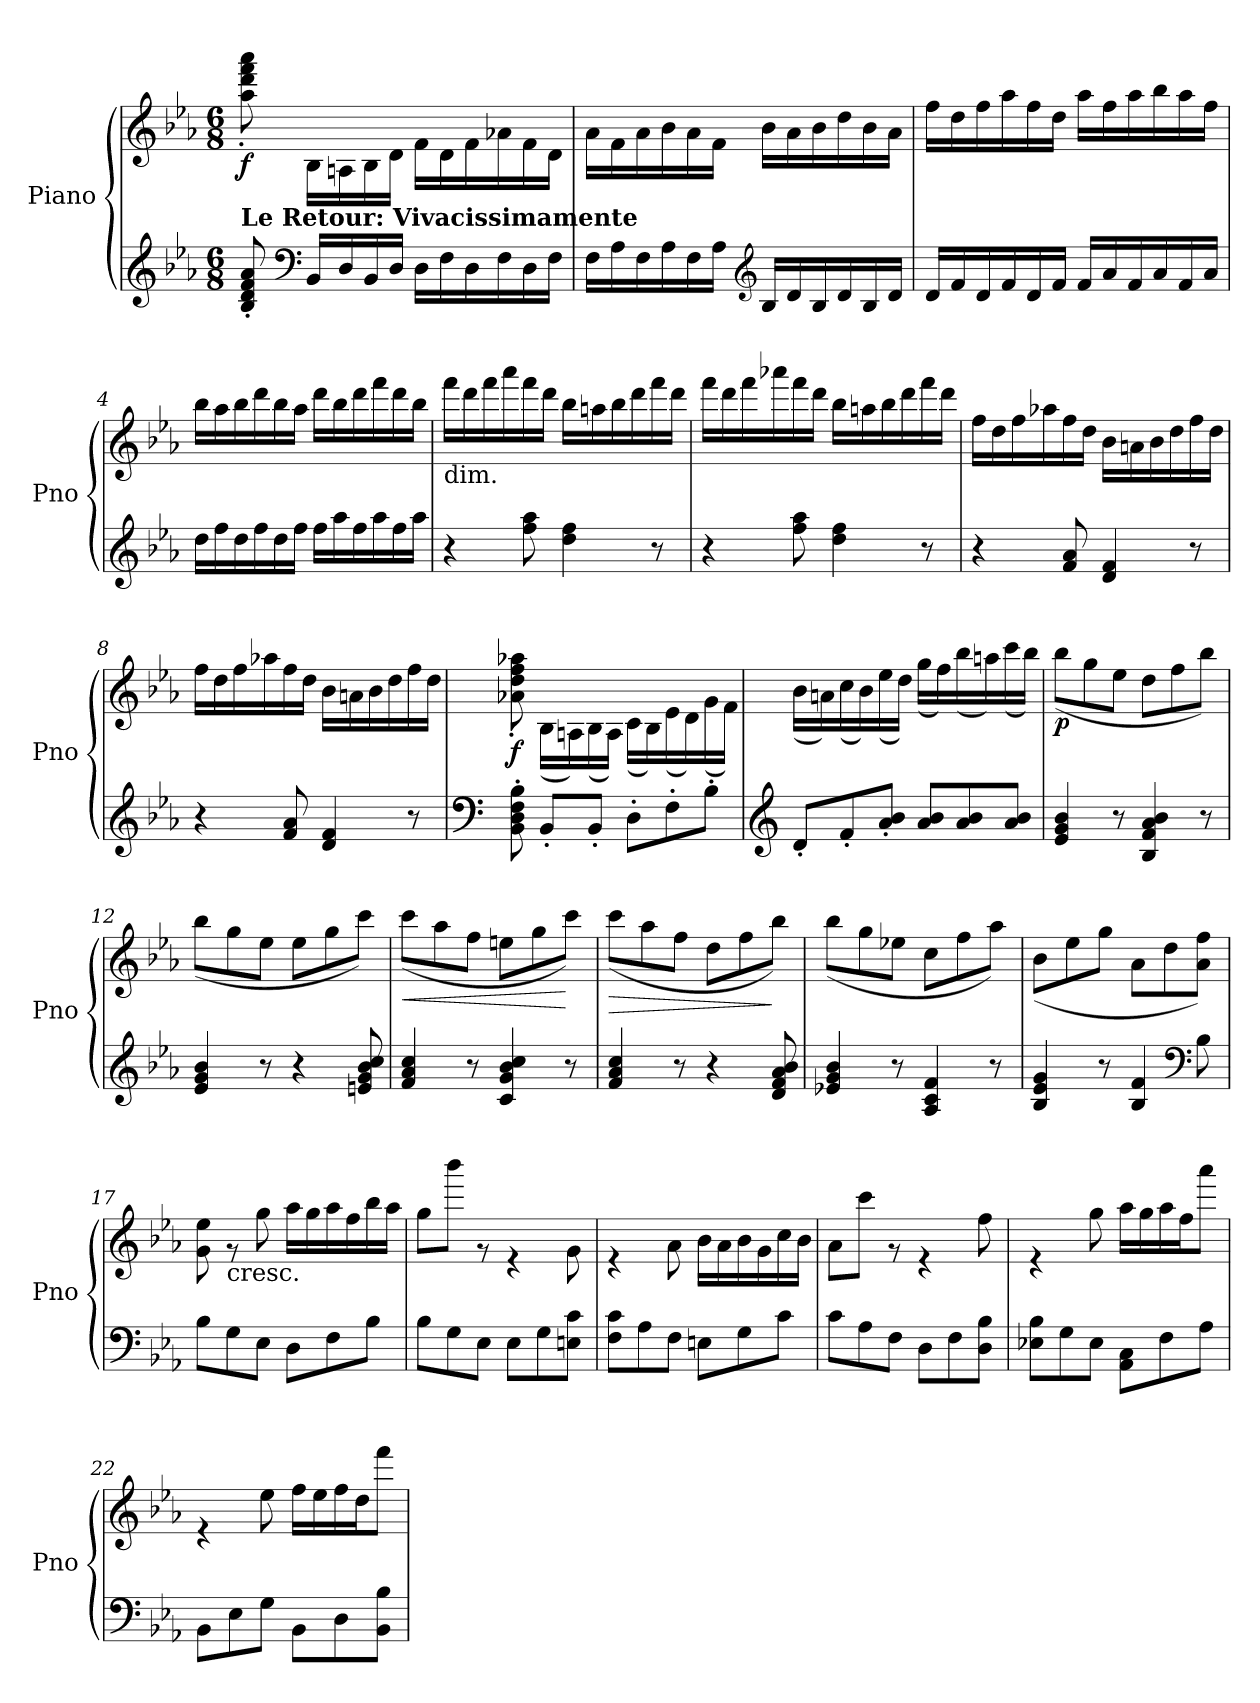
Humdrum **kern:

**kern	**kern	**dynam
*part1	*part1	*part1
*staff2	*staff1	*staff1/2
*I"Piano	*	*
*I'Pno	*	*
*clefG2	*clefG2	*
*k[b-e-a-]	*k[b-e-a-]	*
*E-:	*E-:	*
*M6/8	*M6/8	*
*MM144	*MM144	*
=1	=1	=1
*	*^	*
!	!LO:TX:b:B:t=Le Retour&colon; Vivacissimamente	!	!
!	!	!	!LO:DY:b
8B-/' 8d/' 8f/' 8a-/'	2.ryy	8aa-\' 8ddd\' 8fff\' 8aaa-\'	f
*clefF4	*	*	*
16BB-/LL	.	16B-\LL	.
16D/	.	16An\	.
16BB-/	.	16B-\	.
16D/JJ	.	16d\JJ	.
16D\LL	.	16f\LL	.
16F\	.	16d\	.
16D\	.	16f\	.
16F\	.	16a-X\	.
16D\	.	16f\	.
16F\JJ	.	16d\JJ	.
=2	=2	=2	=2
16F\LL	2.ryy	16a-\LL	.
16A-\	.	16f\	.
16F\	.	16a-\	.
16A-\	.	16b-\	.
16F\	.	16a-\	.
16A-\JJ	.	16f\JJ	.
*clefG2	*	*	*
16B-/LL	.	16b-\LL	.
16d/	.	16a-\	.
16B-/	.	16b-\	.
16d/	.	16dd\	.
16B-/	.	16b-\	.
16d/JJ	.	16a-\JJ	.
=3	=3	=3	=3
16d/LL	2.ryy	16ff\LL	.
16f/	.	16dd\	.
16d/	.	16ff\	.
16f/	.	16aa-\	.
16d/	.	16ff\	.
16f/JJ	.	16dd\JJ	.
16f/LL	.	16aa-\LL	.
16a-/	.	16ff\	.
16f/	.	16aa-\	.
16a-/	.	16bb-\	.
16f/	.	16aa-\	.
16a-/JJ	.	16ff\JJ	.
!!LO:LB:g=z	!!
=4	=4	=4	=4
16dd\LL	2.ryy	16bb-\LL	.
16ff\	.	16aa-\	.
16dd\	.	16bb-\	.
16ff\	.	16ddd\	.
16dd\	.	16bb-\	.
16ff\JJ	.	16aa-\JJ	.
16ff\LL	.	16ddd\LL	.
16aa-\	.	16bb-\	.
16ff\	.	16ddd\	.
16aa-\	.	16fff\	.
16ff\	.	16ddd\	.
16aa-\JJ	.	16bb-\JJ	.
=5	=5	=5	=5
!	!LO:TX:b:t=dim.	!	!
4r	2.ryy	16fff\LL	.
.	.	16ddd\	.
.	.	16fff\	.
.	.	16aaa-\	.
8ff\ 8aa-\	.	16fff\	.
.	.	16ddd\JJ	.
4dd\ 4ff\	.	16bb-\LL	.
.	.	16aan\	.
.	.	16bb-\	.
.	.	16ddd\	.
8r	.	16fff\	.
.	.	16ddd\JJ	.
!!LO:LB:g=z	!!
=6	=6	=6	=6
4r	2.ryy	16fff\LL	.
.	.	16ddd\	.
.	.	16fff\	.
.	.	16aaa-X\	.
8ff\ 8aa-\	.	16fff\	.
.	.	16ddd\JJ	.
4dd\ 4ff\	.	16bb-\LL	.
.	.	16aan\	.
.	.	16bb-\	.
.	.	16ddd\	.
8r	.	16fff\	.
.	.	16ddd\JJ	.
=7	=7	=7	=7
4r	2.ryy	16ff\LL	.
.	.	16dd\	.
.	.	16ff\	.
.	.	16aa-X\	.
8f/ 8a-/	.	16ff\	.
.	.	16dd\JJ	.
4d/ 4f/	.	16b-\LL	.
.	.	16an\	.
.	.	16b-\	.
.	.	16dd\	.
8r	.	16ff\	.
.	.	16dd\JJ	.
=8	=8	=8	=8
4r	2.ryy	16ff\LL	.
.	.	16dd\	.
.	.	16ff\	.
.	.	16aa-X\	.
8f/ 8a-/	.	16ff\	.
.	.	16dd\JJ	.
4d/ 4f/	.	16b-\LL	.
.	.	16an\	.
.	.	16b-\	.
.	.	16dd\	.
8r	.	16ff\	.
.	.	16dd\JJ	.
!!LO:LB:g=z	!!
=9	=9	=9	=9
*clefF4	*	*	*
!	!	!	!LO:DY:b
8BB-\' 8D\' 8F\' 8B-\'	2.ryy	8a-X\' 8dd\' 8ff\' 8aa-X\'	f
8BB-'/L	.	(<16B-\LL	.
.	.	16An\)	.
8BB-'/J	.	(<16B-\	.
.	.	16A\JJ)	.
8D'\L	.	(<16c\LL	.
.	.	16B-\)	.
8F'\	.	(<16e-\	.
.	.	16d\)	.
8B-'\J	.	(<16g\	.
.	.	16f\JJ)	.
=10	=10	=10	=10
*clefG2	*	*	*
8d'/L	2.ryy	(<16b-\LL	.
.	.	16an\)	.
8f'/	.	(<16cc\	.
.	.	16b-\)	.
8a-/' 8b-/'J	.	(<16ee-\	.
.	.	16dd\JJ)	.
8a-/ 8b-/L	.	(<16gg\LL	.
.	.	16ff\)	.
8a-/ 8b-/	.	(<16bb-\	.
.	.	16aan\)	.
8a-/ 8b-/J	.	(<16ccc\	.
.	.	16bb-\JJ)	.
=11	=11	=11	=11
!	!	!	!LO:DY:b
4e-/ 4g/ 4b-/	2.ryy	(<8bb-\L	p
.	.	8gg\	.
8r	.	8ee-\J	.
4B-/ 4f/ 4a-/ 4b-/	.	8dd\L	.
.	.	8ff\	.
8r	.	8bb-\J)	.
=12	=12	=12	=12
4e-/ 4g/ 4b-/	2.ryy	(<8bb-\L	.
.	.	8gg\	.
8r	.	8ee-\J	.
4r	.	8ee-\L	.
.	.	8gg\	.
8en/ 8g/ 8b-/ 8cc/	.	8ccc\J)	.
!!LO:LB:g=z	!!
=13	=13	=13	=13
!	!	!	!LO:HP:b
4f/ 4a-/ 4cc/	2.ryy	(<8ccc\L	<
.	.	8aa-\	.
8r	.	8ff\J	.
4c/ 4g/ 4b-/ 4cc/	.	8een\L	.
.	.	8gg\	.
8r	.	8ccc\J)	[
=14	=14	=14	=14
!	!	!	!LO:HP:b
4f/ 4a-/ 4cc/	2.ryy	(<8ccc\L	>
.	.	8aa-\	.
8r	.	8ff\J	.
4r	.	8dd\L	.
.	.	8ff\	.
8d/ 8f/ 8a-/ 8b-/	.	8bb-\J)	]
=15	=15	=15	=15
4e-X/ 4g/ 4b-/	2.ryy	(<8bb-\L	.
.	.	8gg\	.
8r	.	8ee-X\J	.
4A-/ 4c/ 4f/	.	8cc\L	.
.	.	8ff\	.
8r	.	8aa-\J)	.
=16	=16	=16	=16
4B-/ 4e-/ 4g/	2.ryy	(<8b-\L	.
.	.	8ee-\	.
8r	.	8gg\J	.
4B-/ 4f/	.	8a-\L	.
.	.	8dd\	.
*clefF4	*	*	*
8B-\	.	8a-\ 8ff\J)	.
=17	=17	=17	=17
8B-\L	2.ryy	8g\ 8ee-\	.
!	!	!LO:TX:b:t=cresc.	!
8G\	.	8r	.
8E-\J	.	8gg\	.
8D\L	.	16aa-\LL	.
.	.	16gg\	.
8F\	.	16aa-\	.
.	.	16ff\	.
8B-\J	.	16bb-\	.
.	.	16aa-\JJ	.
=18	=18	=18	=18
8B-\L	2.ryy	8gg\L	.
8G\	.	8bbb-\J	.
8E-\J	.	8r	.
8E-\L	.	4r	.
8G\	.	.	.
8En\ 8c\J	.	8g\	.
!!LO:PB:g=z	!!
=19	=19	=19	=19
8F\ 8c\L	2.ryy	4r	.
8A-\	.	.	.
8F\J	.	8a-\	.
8En\L	.	16b-\LL	.
.	.	16a-\	.
8G\	.	16b-\	.
.	.	16g\	.
8c\J	.	16cc\	.
.	.	16b-\JJ	.
=20	=20	=20	=20
8c\L	2.ryy	8a-\L	.
8A-\	.	8ccc\J	.
8F\J	.	8r	.
8D\L	.	4r	.
8F\	.	.	.
8D\ 8B-\J	.	8ff\	.
=21	=21	=21	=21
8E-X\ 8B-\L	2.ryy	4r	.
8G\	.	.	.
8E-\J	.	8gg\	.
8AA-\ 8C\L	.	16aa-\LL	.
.	.	16gg\	.
8F\	.	16aa-\	.
.	.	16ff\J	.
8A-\J	.	8aaa-\J	.
=22	=22	=22	=22
8BB-\L	2.ryy	4r	.
8E-\	.	.	.
8G\J	.	8ee-\	.
8BB-\L	.	16ff\LL	.
.	.	16ee-\	.
8D\	.	16ff\	.
.	.	16dd\J	.
8BB-\ 8B-\J	.	8fff\J	.
*	*v	*v	*
=	=	=
*-	*-	*-
